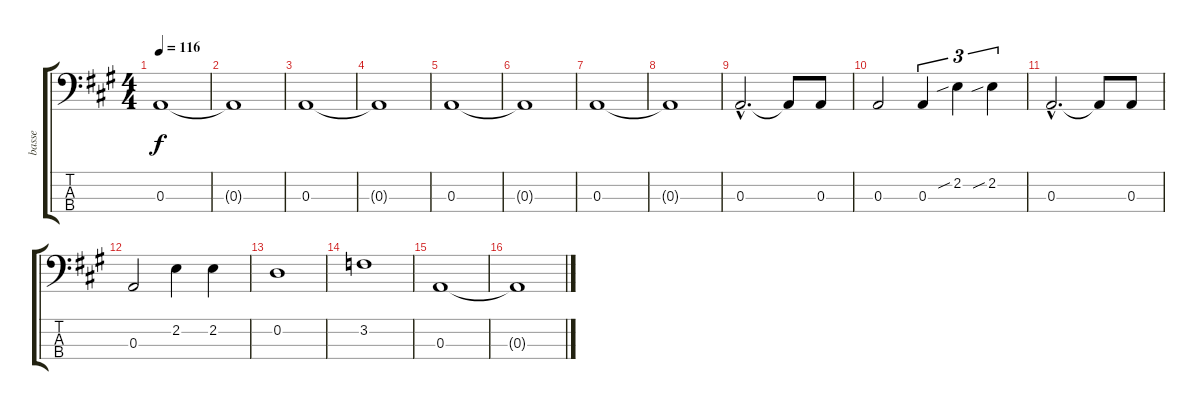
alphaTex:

\track ("basse" "basse") {instrument electricbassfinger}
\staff {score tabs}
\tuning (G2 D2 A1 E1) {hide}
\ts (4 4)
\tempo 116
\clef f4
\ks a
0.3.1{dy f} |
0.3{t}.1 |
0.3.1 |
0.3{t}.1 |
0.3.1 |
0.3{t}.1 |
0.3.1 |
0.3{t}.1 |
0.3{hac}.2{d} 0.3{t}.8 0.3.8 |
0.3.2 0.3.4{tu (3 2)} 2.2{sib}.4{tu (3 2)} 2.2{sib}.4{tu (3 2)} |
0.3{hac}.2{d} 0.3{t}.8 0.3.8 |
0.3.2 2.2.4 2.2.4 |
0.2.1 |
3.2.1 |
0.3.1 |
0.3{t}.1
